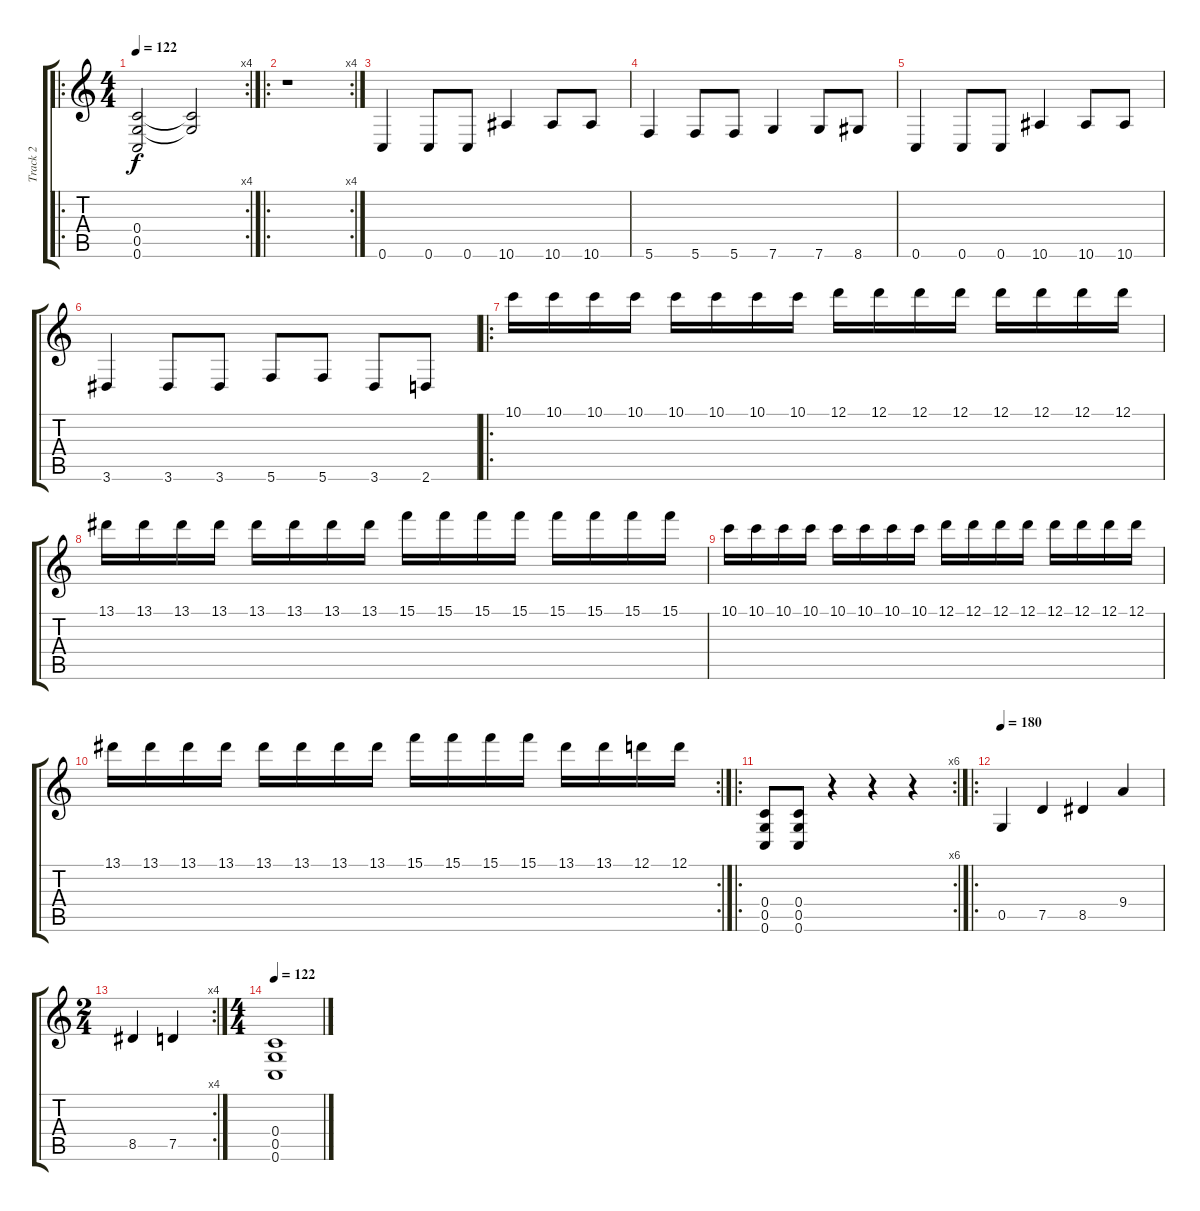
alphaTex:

\track ("Track 2" "Track 2") {instrument overdrivenguitar}
\staff {score tabs}
\tuning (D4 A3 F3 C3 G2 C2) {hide}
\ro
\rc 4
\ts (4 4)
\tempo 122
\clef g2
\ks c
(0.4 0.5 0.6).2{dy f} (0.4{t} 0.5{t}).2 |
\ro
\rc 4
r.1 |
0.6.4 0.6.8 0.6.8 10.6.4 10.6.8 10.6.8 |
5.6.4 5.6.8 5.6.8 7.6.4 7.6.8 8.6.8 |
0.6.4 0.6.8 0.6.8 10.6.4 10.6.8 10.6.8 |
3.6.4 3.6.8 3.6.8 5.6.8 5.6.8 3.6.8 2.6.8 |
\ro
10.1.16 10.1.16 10.1.16 10.1.16 10.1.16 10.1.16 10.1.16 10.1.16 12.1.16 12.1.16 12.1.16 12.1.16 12.1.16 12.1.16 12.1.16 12.1.16 |
13.1.16 13.1.16 13.1.16 13.1.16 13.1.16 13.1.16 13.1.16 13.1.16 15.1.16 15.1.16 15.1.16 15.1.16 15.1.16 15.1.16 15.1.16 15.1.16 |
10.1.16 10.1.16 10.1.16 10.1.16 10.1.16 10.1.16 10.1.16 10.1.16 12.1.16 12.1.16 12.1.16 12.1.16 12.1.16 12.1.16 12.1.16 12.1.16 |
\rc 2
13.1.16 13.1.16 13.1.16 13.1.16 13.1.16 13.1.16 13.1.16 13.1.16 15.1.16 15.1.16 15.1.16 15.1.16 13.1.16 13.1.16 12.1.16 12.1.16 |
\ro
\rc 6
(0.4 0.5 0.6).8 (0.4 0.5 0.6).8 r.4 r.4 r.4 |
\ro
\tempo 180
0.5.4 7.5.4 8.5.4 9.4.4 |
\rc 4
\ts (2 4)
8.5.4 7.5.4 |
\ts (4 4)
\tempo 122
(0.4 0.5 0.6).1
